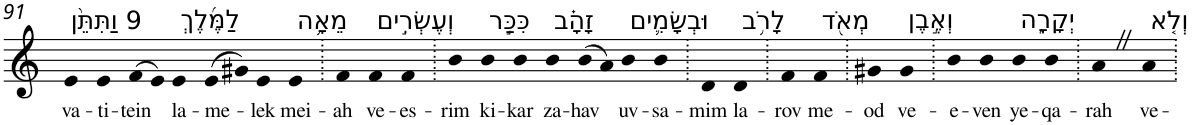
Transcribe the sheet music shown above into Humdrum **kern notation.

**kern	**text
*part1	*part1
*staff1	*staff1
*I"Piano	*
*I'Pno	*
!!LO:PB:g=z
*clefG2	*
*k[]	*
=91	=91
!LO:TX:a:t=9 וַתִּתֵּ֨ן	!
!	!LO:LY:b
4e	va-
!	!LO:LY:b
4e	-ti-
!	!LO:LY:b
(>8f	-tein
8e)	.
!LO:TX:a:t=לַמֶּ֜לֶךְ	!
!	!LO:LY:b
4e	la-
!	!LO:LY:b
(>8e	-me-
8g#X)	.
!	!LO:LY:b
4e	-lek
!LO:TX:a:t=מֵאָ֥ה	!
!	!LO:LY:b
4e	mei-
=92.	=92.
!	!LO:LY:b
4f	-ah
!LO:TX:a:t=וְעֶשְׂרִ֣ים	!
!	!LO:LY:b
4f	ve-
!	!LO:LY:b
4f	-es-
=93.	=93.
!	!LO:LY:b
4b	-rim
!LO:TX:a:t=כִּכַּ֣ר	!
!	!LO:LY:b
4b	ki-
!	!LO:LY:b
4b	-kar
!LO:TX:a:t=זָהָ֗ב	!
!	!LO:LY:b
4b	za-
!	!LO:LY:b
(>8b	-hav
8a)	.
!LO:TX:a:t=וּבְשָׂמִ֛ים	!
!	!LO:LY:b
4b	uv-
!	!LO:LY:b
4b	-sa-
=94.	=94.
!	!LO:LY:b
4d	-mim
!LO:TX:a:t=לָרֹ֥ב	!
!	!LO:LY:b
4d	la-
=95.	=95.
!	!LO:LY:b
4f	-rov
!LO:TX:a:t=מְאֹ֖ד	!
!	!LO:LY:b
4f	me-
=96.	=96.
!	!LO:LY:b
4g#X	-od
!LO:TX:a:t=וְאֶ֣בֶן	!
!	!LO:LY:b
4g#	ve-
=97.	=97.
!	!LO:LY:b
4b	-e-
!	!LO:LY:b
4b	-ven
!LO:TX:a:t=יְקָרָ֑ה	!
!	!LO:LY:b
4b	ye-
!	!LO:LY:b
4b	-qa-
=98.	=98.
!	!LO:LY:b
4aZ	-rah
!LO:TX:a:t=וְלֹ֤א	!
!	!LO:LY:b
4a	ve-
=.	=.
*-	*-
